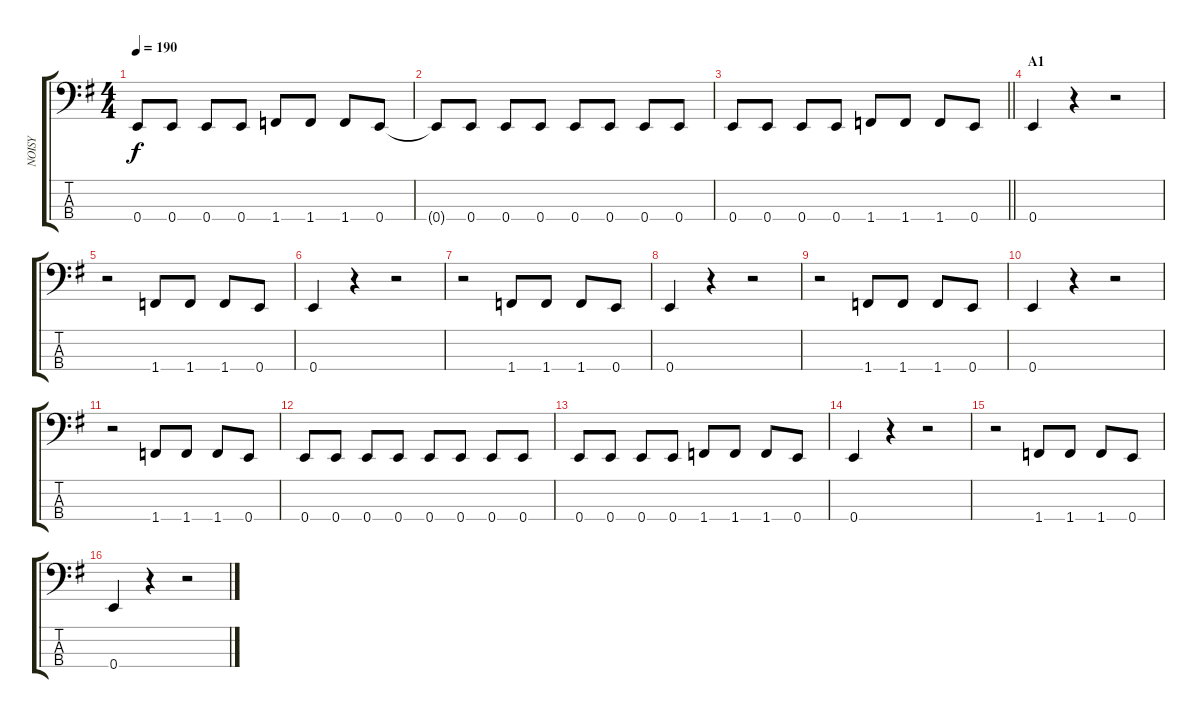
\track ("NOISY" "NOISY") {instrument electricbasspick}
\staff {score tabs}
\tuning (G2 D2 A1 E1) {hide}
\ts (4 4)
\tempo 190
\clef f4
\ks g
0.4.8{dy f} 0.4.8 0.4.8 0.4.8 1.4.8 1.4.8 1.4.8 0.4.8 |
0.4{t}.8 0.4.8 0.4.8 0.4.8 0.4.8 0.4.8 0.4.8 0.4.8 |
\barLineRight lightlight
0.4.8 0.4.8 0.4.8 0.4.8 1.4.8 1.4.8 1.4.8 0.4.8 |
\section ("" "A1")
0.4.4 r.4 r.2 |
r.2 1.4.8 1.4.8 1.4.8 0.4.8 |
0.4.4 r.4 r.2 |
r.2 1.4.8 1.4.8 1.4.8 0.4.8 |
0.4.4 r.4 r.2 |
r.2 1.4.8 1.4.8 1.4.8 0.4.8 |
0.4.4 r.4 r.2 |
r.2 1.4.8 1.4.8 1.4.8 0.4.8 |
0.4.8 0.4.8 0.4.8 0.4.8 0.4.8 0.4.8 0.4.8 0.4.8 |
0.4.8 0.4.8 0.4.8 0.4.8 1.4.8 1.4.8 1.4.8 0.4.8 |
0.4.4 r.4 r.2 |
r.2 1.4.8 1.4.8 1.4.8 0.4.8 |
0.4.4 r.4 r.2
